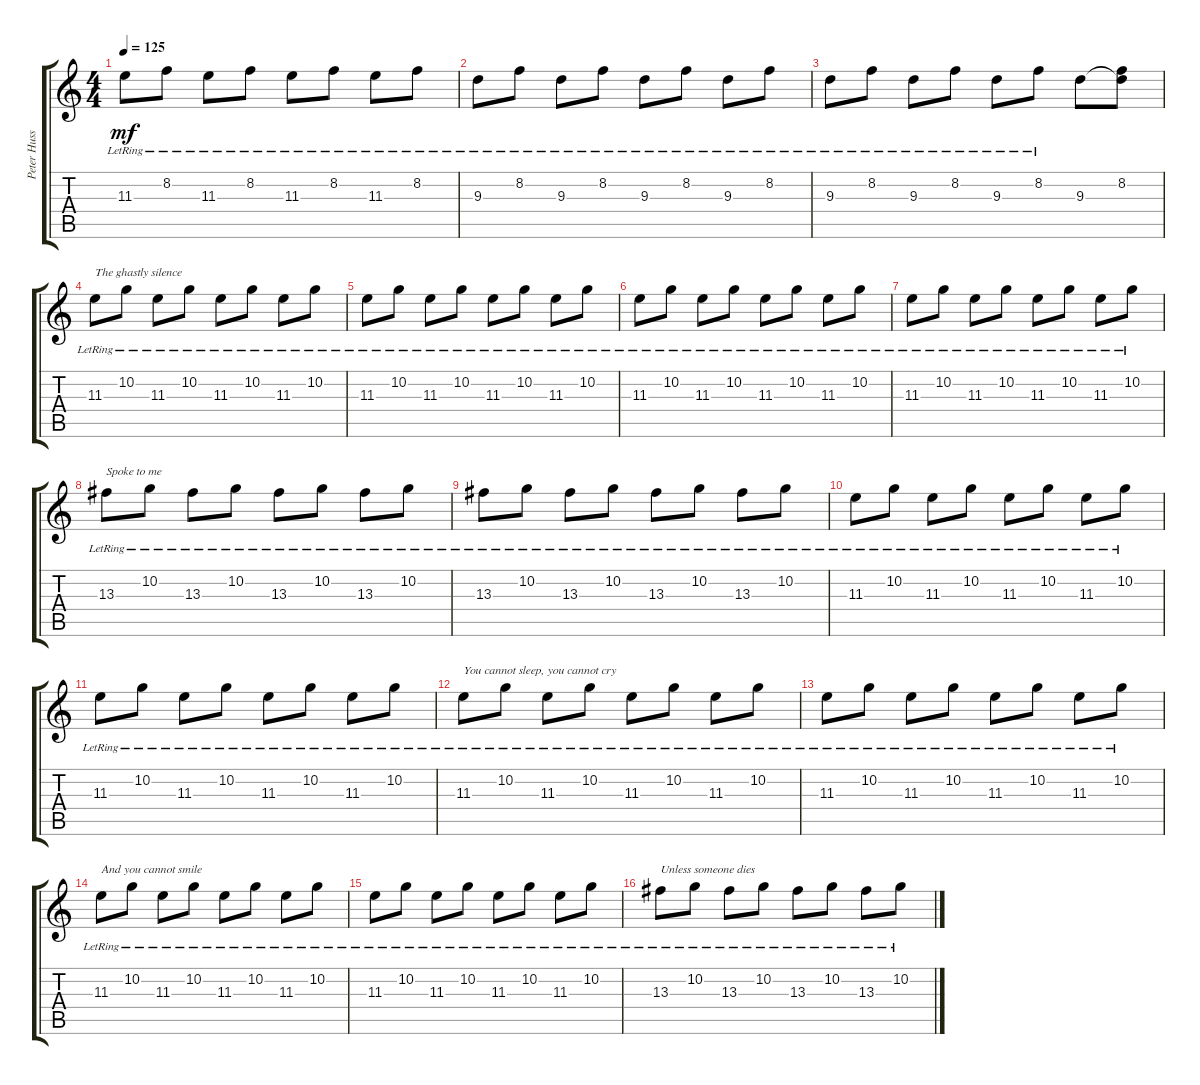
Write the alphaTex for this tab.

\track ("Peter Huss" "Peter Huss") {instrument acousticguitarsteel}
\staff {score tabs}
\tuning (D4 A3 F3 C3 G2 D2) {hide}
\ts (4 4)
\tempo 125
\clef g2
\ks c
11.3{lr}.8{dy mf} 8.2{lr}.8 11.3{lr}.8 8.2{lr}.8 11.3{lr}.8 8.2{lr}.8 11.3{lr}.8 8.2{lr}.8 |
9.3{lr}.8 8.2{lr}.8 9.3{lr}.8 8.2{lr}.8 9.3{lr}.8 8.2{lr}.8 9.3{lr}.8 8.2{lr}.8 |
9.3{lr}.8 8.2{lr}.8 9.3{lr}.8 8.2{lr}.8 9.3{lr}.8 8.2{lr}.8 9.3.8 (8.2 9.3{t}).8 |
11.3{lr}.8{txt "The ghastly silence" instrument distortionguitar} 10.2{lr}.8 11.3{lr}.8 10.2{lr}.8 11.3{lr}.8 10.2{lr}.8 11.3{lr}.8 10.2{lr}.8 |
11.3{lr}.8 10.2{lr}.8 11.3{lr}.8 10.2{lr}.8 11.3{lr}.8 10.2{lr}.8 11.3{lr}.8 10.2{lr}.8 |
11.3{lr}.8 10.2{lr}.8 11.3{lr}.8 10.2{lr}.8 11.3{lr}.8 10.2{lr}.8 11.3{lr}.8 10.2{lr}.8 |
11.3{lr}.8 10.2{lr}.8 11.3{lr}.8 10.2{lr}.8 11.3{lr}.8 10.2{lr}.8 11.3{lr}.8 10.2{lr}.8 |
13.3{lr}.8{txt "Spoke to me"} 10.2{lr}.8 13.3{lr}.8 10.2{lr}.8 13.3{lr}.8 10.2{lr}.8 13.3{lr}.8 10.2{lr}.8 |
13.3{lr}.8 10.2{lr}.8 13.3{lr}.8 10.2{lr}.8 13.3{lr}.8 10.2{lr}.8 13.3{lr}.8 10.2{lr}.8 |
11.3{lr}.8 10.2{lr}.8 11.3{lr}.8 10.2{lr}.8 11.3{lr}.8 10.2{lr}.8 11.3{lr}.8 10.2{lr}.8 |
11.3{lr}.8 10.2{lr}.8 11.3{lr}.8 10.2{lr}.8 11.3{lr}.8 10.2{lr}.8 11.3{lr}.8 10.2{lr}.8 |
11.3{lr}.8{txt "You cannot sleep, you cannot cry" instrument distortionguitar} 10.2{lr}.8 11.3{lr}.8 10.2{lr}.8 11.3{lr}.8 10.2{lr}.8 11.3{lr}.8 10.2{lr}.8 |
11.3{lr}.8 10.2{lr}.8 11.3{lr}.8 10.2{lr}.8 11.3{lr}.8 10.2{lr}.8 11.3{lr}.8 10.2{lr}.8 |
11.3{lr}.8{txt "And you cannot smile"} 10.2{lr}.8 11.3{lr}.8 10.2{lr}.8 11.3{lr}.8 10.2{lr}.8 11.3{lr}.8 10.2{lr}.8 |
11.3{lr}.8 10.2{lr}.8 11.3{lr}.8 10.2{lr}.8 11.3{lr}.8 10.2{lr}.8 11.3{lr}.8 10.2{lr}.8 |
13.3{lr}.8{txt "Unless someone dies"} 10.2{lr}.8 13.3{lr}.8 10.2{lr}.8 13.3{lr}.8 10.2{lr}.8 13.3{lr}.8 10.2{lr}.8
